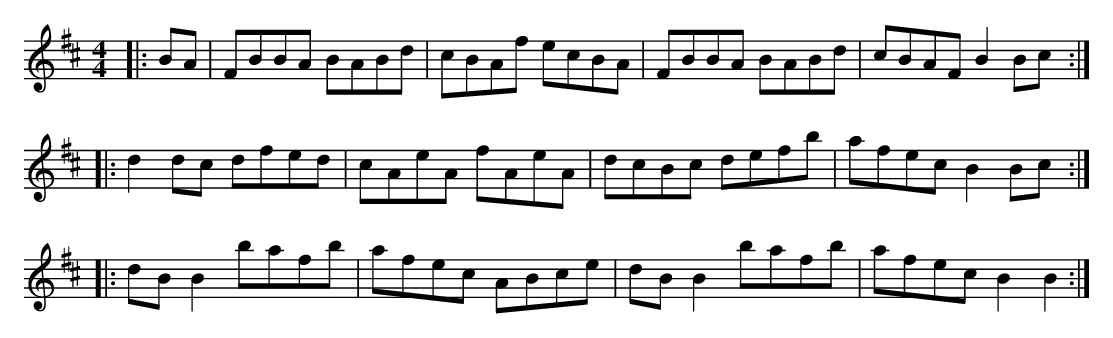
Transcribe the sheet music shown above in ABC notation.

X:1
M:4/4
K:Bmin
|:BA|FBBA BABd|cBAf ecBA|FBBA BABd|cBAF B2 Bc:|
|:d2 dc dfed|cAeA fAeA|dcBc defb|afec B2 Bc:|
|:dB B2 bafb|afec ABce|dB B2 bafb|afec B2 B2:|
